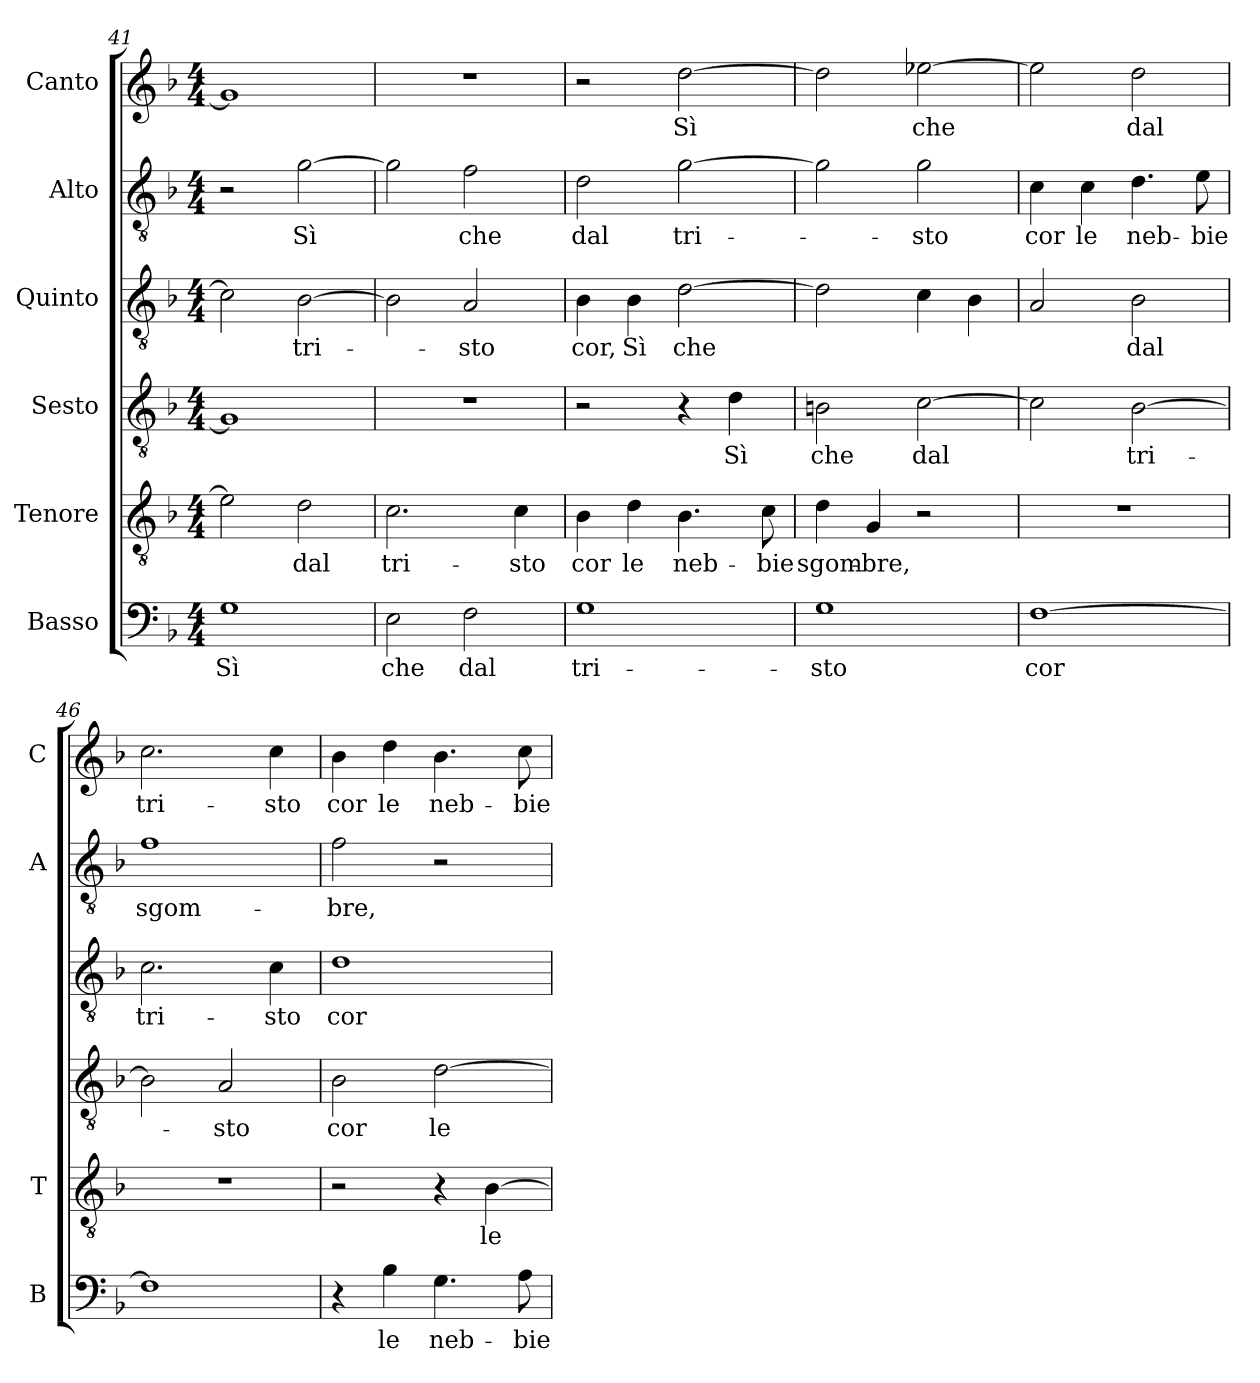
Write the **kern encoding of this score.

**kern	**text	**kern	**text	**kern	**text	**kern	**text	**kern	**text	**kern	**text
*part6	*part6	*part5	*part5	*part4	*part4	*part3	*part3	*part2	*part2	*part1	*part1
*staff6	*staff6	*staff5	*staff5	*staff4	*staff4	*staff3	*staff3	*staff2	*staff2	*staff1	*staff1
*I"Basso	*	*I"Tenore	*	*I"Sesto	*	*I"Quinto	*	*I"Alto	*	*I"Canto	*
*I'B	*	*I'T	*	*	*	*	*	*I'A	*	*I'C	*
*clefF4	*	*clefGv2	*	*clefGv2	*	*clefGv2	*	*clefGv2	*	*clefG2	*
*k[b-]	*	*k[b-]	*	*k[b-]	*	*k[b-]	*	*k[b-]	*	*k[b-]	*
*F:	*	*F:	*	*F:	*	*F:	*	*F:	*	*F:	*
*M4/4	*	*M4/4	*	*M4/4	*	*M4/4	*	*M4/4	*	*M4/4	*
=41	=41	=41	=41	=41	=41	=41	=41	=41	=41	=41	=41
!	!LO:LY:b	!	!	!	!	!	!	!	!	!	!
1G	Sì	2e-\]	.	1G]	.	2c\]	.	2r	.	1g]	.
!	!	!	!LO:LY:b	!	!	!	!	!	!	!	!
!	!	!	!	!	!	!	!LO:LY:b	!	!	!	!
!	!	!	!	!	!	!	!	!	!LO:LY:b	!	!
.	.	2d\	dal	.	.	[2B-\	tri-	[2g\	Sì	.	.
=42	=42	=42	=42	=42	=42	=42	=42	=42	=42	=42	=42
!	!LO:LY:b	!	!	!	!	!	!	!	!	!	!
!	!	!	!LO:LY:b	!	!	!	!	!	!	!	!
2E\	che	2.c\	tri-	1r	.	2B-\]	.	2g\]	.	1r	.
!	!LO:LY:b	!	!	!	!	!	!	!	!	!	!
!	!	!	!	!	!	!	!LO:LY:b	!	!	!	!
!	!	!	!	!	!	!	!	!	!LO:LY:b	!	!
2F\	dal	.	.	.	.	2A/	-sto	2f\	che	.	.
!	!	!	!LO:LY:b	!	!	!	!	!	!	!	!
.	.	4c\	-sto	.	.	.	.	.	.	.	.
=43	=43	=43	=43	=43	=43	=43	=43	=43	=43	=43	=43
!	!LO:LY:b	!	!	!	!	!	!	!	!	!	!
!	!	!	!LO:LY:b	!	!	!	!	!	!	!	!
!	!	!	!	!	!	!	!LO:LY:b	!	!	!	!
!	!	!	!	!	!	!	!	!	!LO:LY:b	!	!
1G	tri-	4B-\	cor	2r	.	4B-\	cor,	2d\	dal	2r	.
!	!	!	!LO:LY:b	!	!	!	!	!	!	!	!
!	!	!	!	!	!	!	!LO:LY:b	!	!	!	!
.	.	4d\	le	.	.	4B-\	Sì	.	.	.	.
!	!	!	!LO:LY:b	!	!	!	!	!	!	!	!
!	!	!	!	!	!	!	!LO:LY:b	!	!	!	!
!	!	!	!	!	!	!	!	!	!LO:LY:b	!	!
!	!	!	!	!	!	!	!	!	!	!	!LO:LY:b
.	.	4.B-\	neb-	4r	.	[2d\	che	[2g\	tri-	[2dd\	Sì
!	!	!	!	!	!LO:LY:b	!	!	!	!	!	!
.	.	.	.	4d\	Sì	.	.	.	.	.	.
!	!	!	!LO:LY:b	!	!	!	!	!	!	!	!
.	.	8c\	-bie	.	.	.	.	.	.	.	.
!!LO:LB:g=z
=44	=44	=44	=44	=44	=44	=44	=44	=44	=44	=44	=44
!	!LO:LY:b	!	!	!	!	!	!	!	!	!	!
!	!	!	!LO:LY:b	!	!	!	!	!	!	!	!
!	!	!	!	!	!LO:LY:b	!	!	!	!	!	!
1G	-sto	4d\	sgom-	2Bn\	che	2d\]	.	2g\]	.	2dd\]	.
!	!	!	!LO:LY:b	!	!	!	!	!	!	!	!
.	.	4G/	-bre,	.	.	.	.	.	.	.	.
!	!	!	!	!	!LO:LY:b	!	!	!	!	!	!
!	!	!	!	!	!	!	!	!	!LO:LY:b	!	!
!	!	!	!	!	!	!	!	!	!	!	!LO:LY:b
.	.	2r	.	[2c\	dal	4c\	.	2g\	-sto	[2ee-X\	che
.	.	.	.	.	.	4B-\	.	.	.	.	.
=45	=45	=45	=45	=45	=45	=45	=45	=45	=45	=45	=45
!	!LO:LY:b	!	!	!	!	!	!	!	!	!	!
!	!	!	!	!	!	!	!	!	!LO:LY:b	!	!
[1F	cor	1r	.	2c\]	.	2A/	.	4c\	cor	2ee-\]	.
!	!	!	!	!	!	!	!	!	!LO:LY:b	!	!
.	.	.	.	.	.	.	.	4c\	le	.	.
!	!	!	!	!	!LO:LY:b	!	!	!	!	!	!
!	!	!	!	!	!	!	!LO:LY:b	!	!	!	!
!	!	!	!	!	!	!	!	!	!LO:LY:b	!	!
!	!	!	!	!	!	!	!	!	!	!	!LO:LY:b
.	.	.	.	[2B-\	tri-	2B-\	dal	4.d\	neb-	2dd\	dal
!	!	!	!	!	!	!	!	!	!LO:LY:b	!	!
.	.	.	.	.	.	.	.	8e\	-bie	.	.
=46	=46	=46	=46	=46	=46	=46	=46	=46	=46	=46	=46
!	!	!	!	!	!	!	!LO:LY:b	!	!	!	!
!	!	!	!	!	!	!	!	!	!LO:LY:b	!	!
!	!	!	!	!	!	!	!	!	!	!	!LO:LY:b
1F]	.	1r	.	2B-\]	.	2.c\	tri-	1f	sgom-	2.cc\	tri-
!	!	!	!	!	!LO:LY:b	!	!	!	!	!	!
.	.	.	.	2A/	-sto	.	.	.	.	.	.
!	!	!	!	!	!	!	!LO:LY:b	!	!	!	!
!	!	!	!	!	!	!	!	!	!	!	!LO:LY:b
.	.	.	.	.	.	4c\	-sto	.	.	4cc\	-sto
=47	=47	=47	=47	=47	=47	=47	=47	=47	=47	=47	=47
!	!	!	!	!	!LO:LY:b	!	!	!	!	!	!
!	!	!	!	!	!	!	!LO:LY:b	!	!	!	!
!	!	!	!	!	!	!	!	!	!LO:LY:b	!	!
!	!	!	!	!	!	!	!	!	!	!	!LO:LY:b
4r	.	2r	.	2B-\	cor	1d	cor	2f\	-bre,	4b-\	cor
!	!LO:LY:b	!	!	!	!	!	!	!	!	!	!
!	!	!	!	!	!	!	!	!	!	!	!LO:LY:b
4B-\	le	.	.	.	.	.	.	.	.	4dd\	le
!	!LO:LY:b	!	!	!	!	!	!	!	!	!	!
!	!	!	!	!	!LO:LY:b	!	!	!	!	!	!
!	!	!	!	!	!	!	!	!	!	!	!LO:LY:b
4.G\	neb-	4r	.	[2d\	le	.	.	2r	.	4.b-\	neb-
!	!	!	!LO:LY:b	!	!	!	!	!	!	!	!
.	.	[4B-\	le	.	.	.	.	.	.	.	.
!	!LO:LY:b	!	!	!	!	!	!	!	!	!	!
!	!	!	!	!	!	!	!	!	!	!	!LO:LY:b
8A\	-bie	.	.	.	.	.	.	.	.	8cc\	-bie
=	=	=	=	=	=	=	=	=	=	=	=
*-	*-	*-	*-	*-	*-	*-	*-	*-	*-	*-	*-
